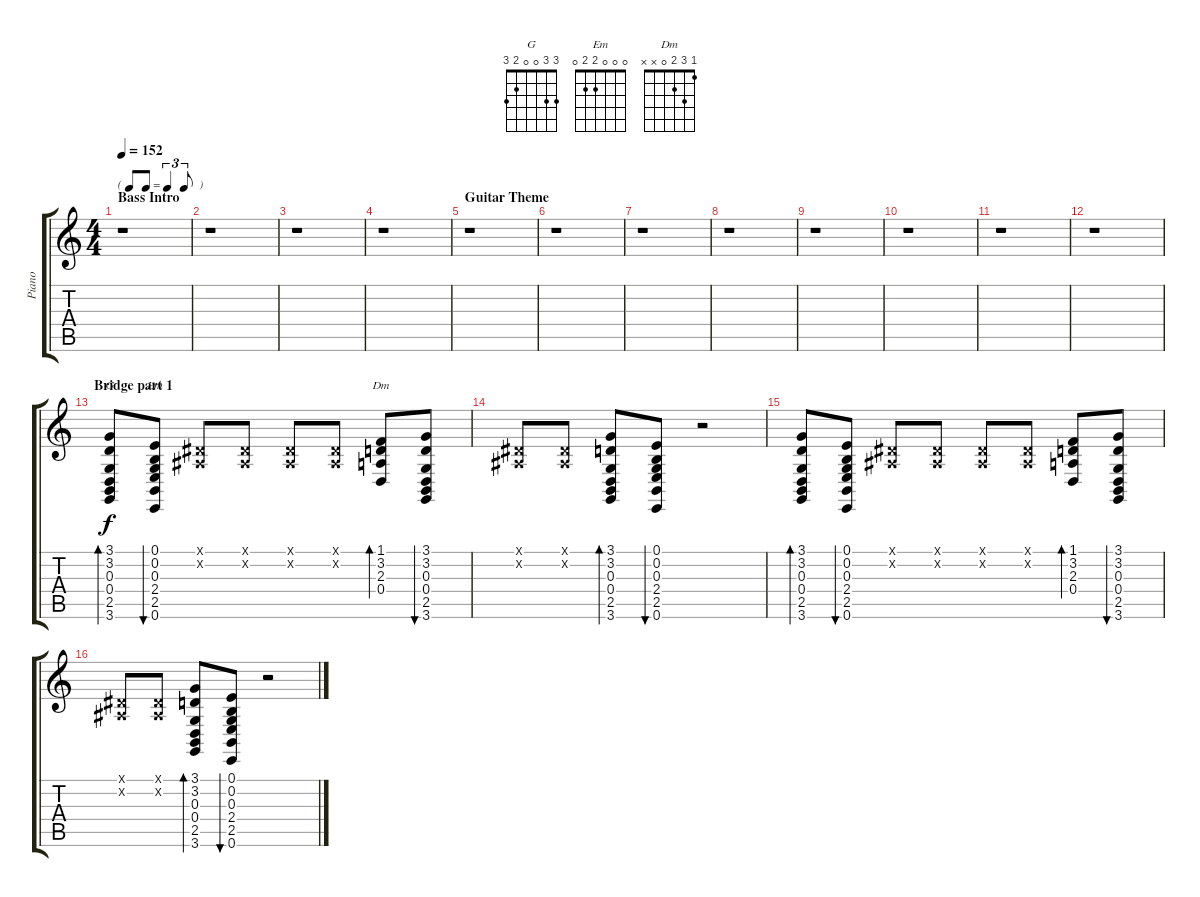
\track ("Piano" "Piano") {instrument acousticgrandpiano}
\staff {score tabs}
\tuning (E4 B3 G3 D3 A2 E2) {hide}
\chord ("G" 3 3 0 0 2 3)
\chord ("Em" 0 0 0 2 2 0)
\chord ("Dm" 1 3 2 0 x x)
\ts (4 4)
\tf triplet8th
\section ("" "Bass Intro")
\tempo 152
\clef g2
\ks c
r.1{dy f instrument acousticgrandpiano} |
r.1 |
r.1 |
r.1 |
\section ("" "Guitar Theme")
r.1 |
r.1 |
r.1 |
r.1 |
r.1 |
r.1 |
r.1 |
r.1 |
\section ("" "Bridge part 1")
(3.1 3.2 0.3 0.4 2.5 3.6).8{bd 30 ch "G"} (0.1 0.2 0.3 2.4 2.5 0.6).8{bu 30 ch "Em"} (-1.1{x} -1.2{x}).8 (-1.1{x} -1.2{x}).8 (-1.1{x} -1.2{x}).8 (-1.1{x} -1.2{x}).8 (1.1 3.2 2.3 0.4).8{bd 30 ch "Dm"} (3.1 3.2 0.3 0.4 2.5 3.6).8{bu 30} |
(-1.1{x} -1.2{x}).8 (-1.1{x} -1.2{x}).8 (3.1 3.2 0.3 0.4 2.5 3.6).8{bd 30} (0.1 0.2 0.3 2.4 2.5 0.6).8{bu 30} r.2 |
(3.1 3.2 0.3 0.4 2.5 3.6).8{bd 30} (0.1 0.2 0.3 2.4 2.5 0.6).8{bu 30} (-1.1{x} -1.2{x}).8 (-1.1{x} -1.2{x}).8 (-1.1{x} -1.2{x}).8 (-1.1{x} -1.2{x}).8 (1.1 3.2 2.3 0.4).8{bd 30} (3.1 3.2 0.3 0.4 2.5 3.6).8{bu 30} |
(-1.1{x} -1.2{x}).8 (-1.1{x} -1.2{x}).8 (3.1 3.2 0.3 0.4 2.5 3.6).8{bd 30} (0.1 0.2 0.3 2.4 2.5 0.6).8{bu 30} r.2
